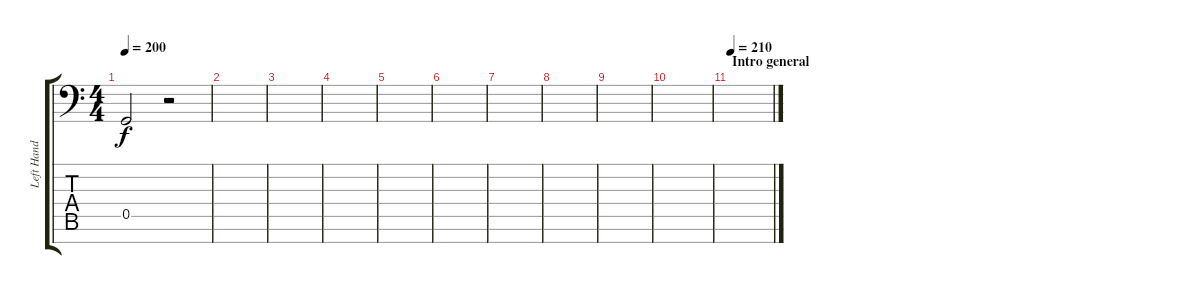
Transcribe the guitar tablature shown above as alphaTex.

\track ("Left Hand" "Left Hand") {instrument churchorgan}
\staff {score tabs}
\tuning (D4 A3 F3 C3 G2 D2 A1) {hide}
\ts (4 4)
\tempo 200
\clef f4
\ks c
0.5{t}.2{dy f} r.2 |
|
|
|
|
|
|
|
|
|
\section ("" "Intro general")
\tempo 210
